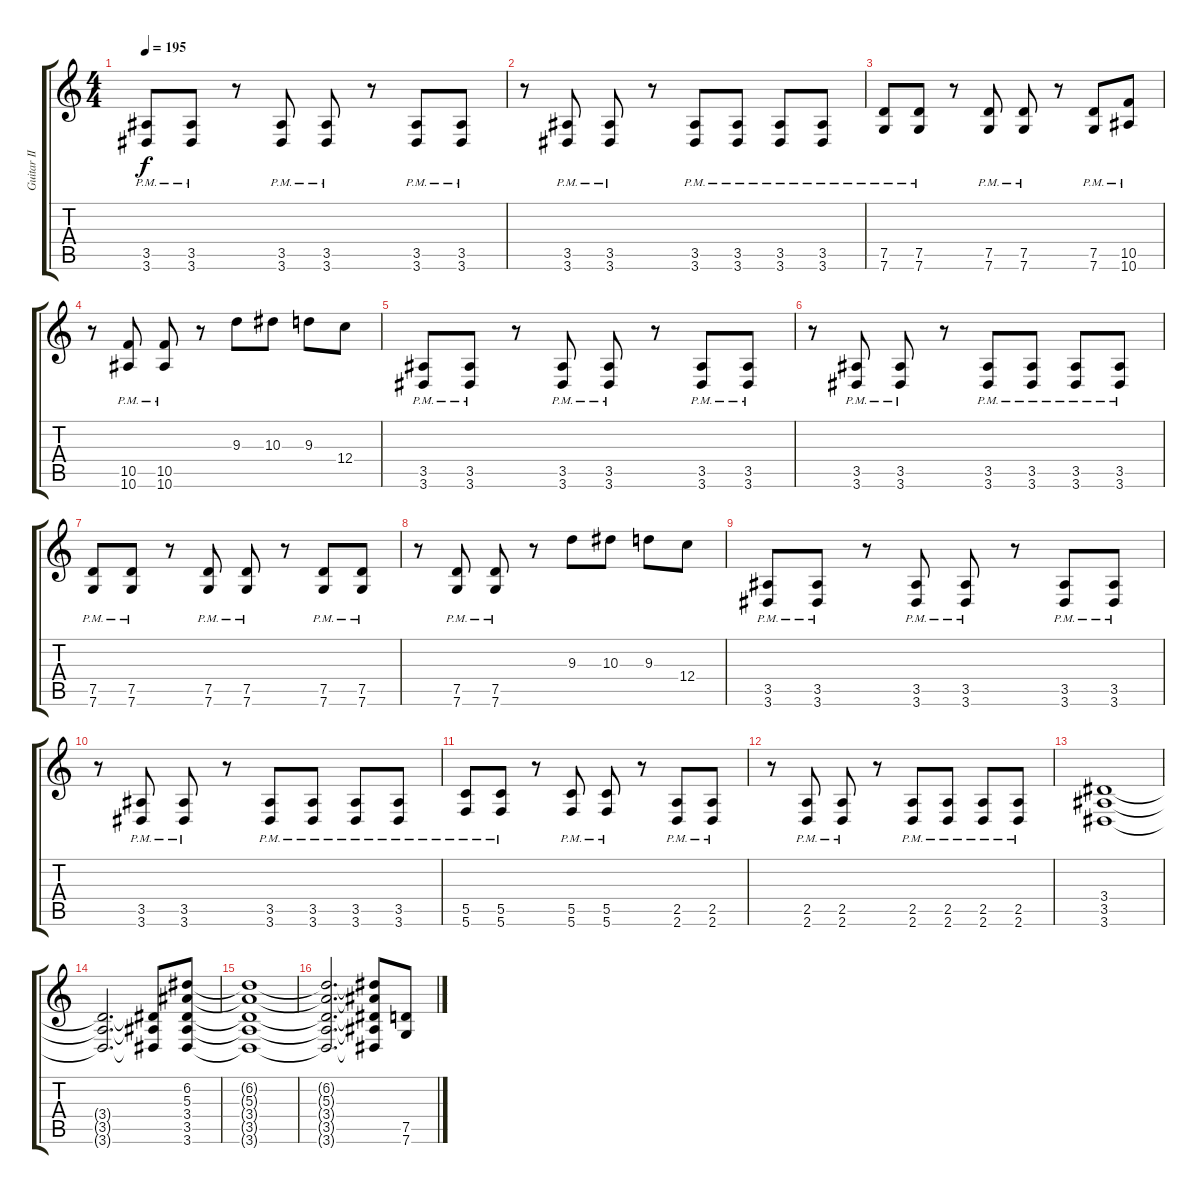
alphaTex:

\track ("Guitar II" "Guitar II") {instrument overdrivenguitar}
\staff {score tabs}
\tuning (D4 A3 F3 C3 G2 C2) {hide}
\ts (4 4)
\tempo 195
\clef g2
\ks c
(3.5 3.6{pm}).8{dy f} (3.5 3.6{pm}).8 r.8 (3.5 3.6{pm}).8 (3.5 3.6{pm}).8 r.8 (3.5 3.6{pm}).8 (3.5 3.6{pm}).8 |
r.8 (3.5 3.6{pm}).8 (3.5 3.6{pm}).8 r.8 (3.5 3.6{pm}).8 (3.5 3.6{pm}).8 (3.5 3.6{pm}).8 (3.5 3.6{pm}).8 |
(7.5 7.6{pm}).8 (7.5 7.6{pm}).8 r.8 (7.5 7.6{pm}).8 (7.5 7.6{pm}).8 r.8 (7.5 7.6{pm}).8 (10.5 10.6{pm}).8 |
r.8 (10.5 10.6{pm}).8 (10.5 10.6{pm}).8 r.8 9.3.8 10.3.8 9.3.8 12.4.8 |
(3.5 3.6{pm}).8 (3.5 3.6{pm}).8 r.8 (3.5 3.6{pm}).8 (3.5 3.6{pm}).8 r.8 (3.5 3.6{pm}).8 (3.5 3.6{pm}).8 |
r.8 (3.5 3.6{pm}).8 (3.5 3.6{pm}).8 r.8 (3.5 3.6{pm}).8 (3.5 3.6{pm}).8 (3.5 3.6{pm}).8 (3.5 3.6{pm}).8 |
(7.5 7.6{pm}).8 (7.5 7.6{pm}).8 r.8 (7.5 7.6{pm}).8 (7.5 7.6{pm}).8 r.8 (7.5 7.6{pm}).8 (7.5 7.6{pm}).8 |
r.8 (7.5 7.6{pm}).8 (7.5 7.6{pm}).8 r.8 9.3.8 10.3.8 9.3.8 12.4.8 |
(3.5 3.6{pm}).8 (3.5 3.6{pm}).8 r.8 (3.5 3.6{pm}).8 (3.5 3.6{pm}).8 r.8 (3.5 3.6{pm}).8 (3.5 3.6{pm}).8 |
r.8 (3.5 3.6{pm}).8 (3.5 3.6{pm}).8 r.8 (3.5 3.6{pm}).8 (3.5 3.6{pm}).8 (3.5 3.6{pm}).8 (3.5 3.6{pm}).8 |
(5.5 5.6{pm}).8 (5.5 5.6{pm}).8 r.8 (5.5 5.6{pm}).8 (5.5 5.6{pm}).8 r.8 (2.5 2.6{pm}).8 (2.5 2.6{pm}).8 |
r.8 (2.5 2.6{pm}).8 (2.5 2.6{pm}).8 r.8 (2.5 2.6{pm}).8 (2.5 2.6{pm}).8 (2.5 2.6{pm}).8 (2.5 2.6{pm}).8 |
(3.4 3.5 3.6).1 |
(3.4{t} 3.5{t} 3.6{t}).2{d} (3.4{t} 3.5{t} 3.6{t}).8 (6.2 5.3 3.4 3.5 3.6).8 |
(6.2{t} 5.3{t} 3.4{t} 3.5{t} 3.6{t}).1 |
(6.2{t} 5.3{t} 3.4{t} 3.5{t} 3.6{t}).2{d} (6.2{t} 5.3{t} 3.4{t} 3.5{t} 3.6{t}).8 (7.5 7.6).8
